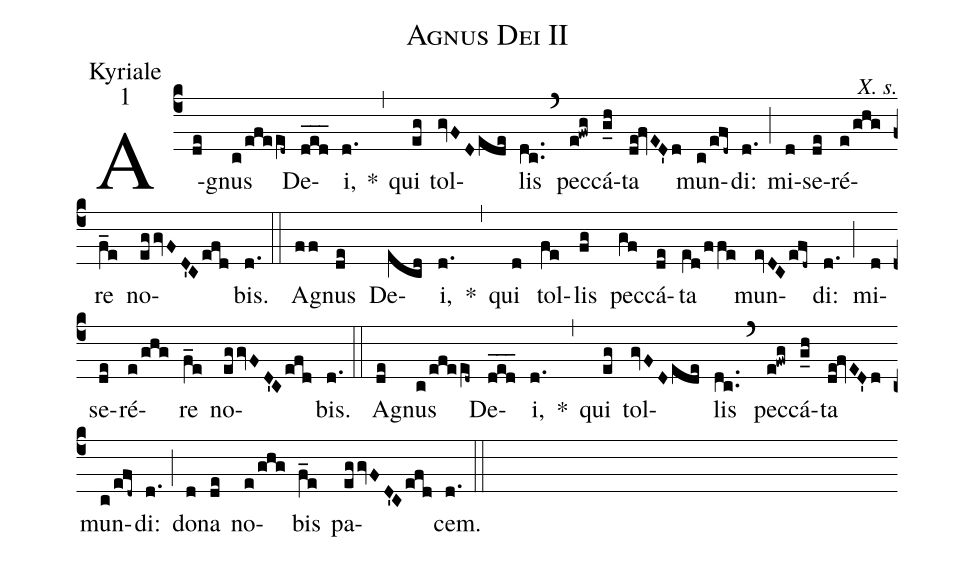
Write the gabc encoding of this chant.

name:Agnus Dei II;
office-part:Kyriale;
mode:1;
commentary:X. s.;
%%
(c4) A(de)gnus(c/efee[ll:1]d~) De(d_e_d_)i,(d.) *(,) qui(eg) tol(gvFDede)lis(dc..) (`) pec(e!fwg)cá(g_h)ta(de!fvED'd) mun(c/efd~)di:(d.) (;) mi(d)se(de)ré(e/ghg)re(f_e) no(eggvFD'Cefd)bis.(d.) (::)
A(ff)gnus(de) De(ecd)i,(d.) *(,) qui(d) tol(fe)lis(fg) pec(gf)cá(de)ta(e[ll:1]d/ffe) mun(evDCefd~)di:(d.) (;) mi(d)se(de)ré(e/ghg)re(f_e) no(eggvFD'Cefd)bis.(d.) (::)
A(de)gnus(c/efee[ll:1]d~) De(d_e_d_)i,(d.) *(,) qui(eg) tol(gvFDede)lis(dc..) (`) pec(e!fwg)cá(g_h)ta(de!fvED'd) mun(c/efd~)di:(d.) (;) do(d)na(de) no(e/ghg)bis(f_e) pa(eggvFD'Cefd)cem.(d.) (::)
